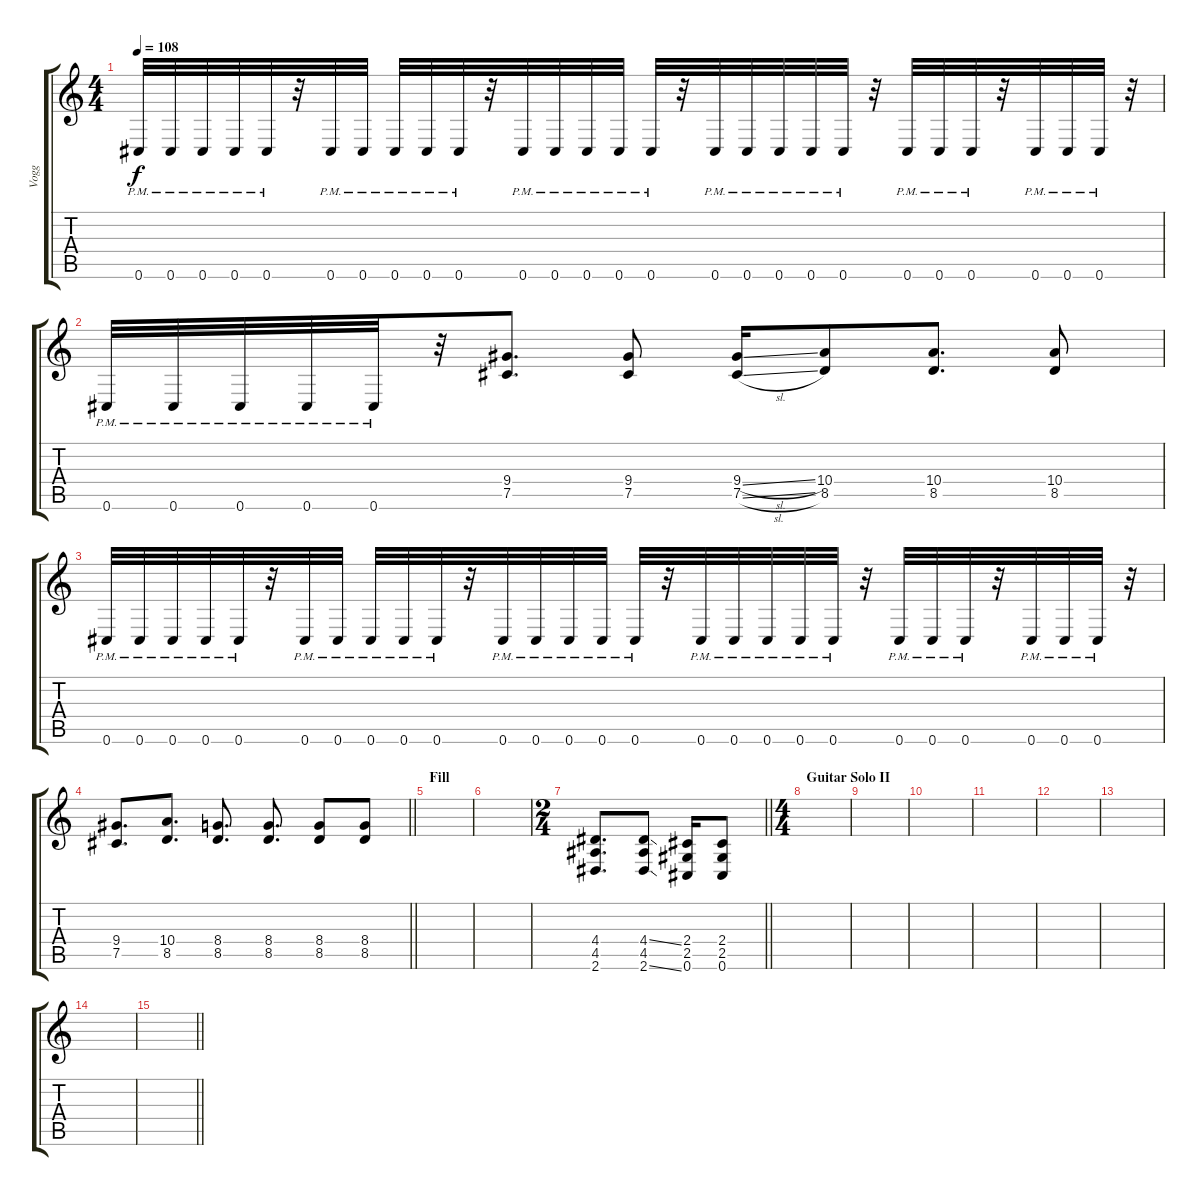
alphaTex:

\track ("Vogg" "Vogg") {instrument distortionguitar}
\staff {score tabs}
\tuning (Db4 Ab3 E3 B2 Gb2 Db2) {hide}
\ts (4 4)
\tempo 108
\clef g2
\ks c
0.6{pm}.32{dy f} 0.6{pm}.32 0.6{pm}.32 0.6{pm}.32 0.6{pm}.32 r.32 0.6{pm}.32 0.6{pm}.32 0.6{pm}.32 0.6{pm}.32 0.6{pm}.32 r.32 0.6{pm}.32 0.6{pm}.32 0.6{pm}.32 0.6{pm}.32 0.6{pm}.32 r.32 0.6{pm}.32 0.6{pm}.32 0.6{pm}.32 0.6{pm}.32 0.6{pm}.32 r.32 0.6{pm}.32 0.6{pm}.32 0.6{pm}.32 r.32 0.6{pm}.32 0.6{pm}.32 0.6{pm}.32 r.32 |
0.6{pm}.32 0.6{pm}.32 0.6{pm}.32 0.6{pm}.32 0.6{pm}.32 r.32 (9.4 7.5).8{d} (9.4 7.5).8 (9.4{sl} 7.5{sl}).16 (10.4 8.5).8 (10.4 8.5).8{d} (10.4 8.5).8 |
0.6{pm}.32 0.6{pm}.32 0.6{pm}.32 0.6{pm}.32 0.6{pm}.32 r.32 0.6{pm}.32 0.6{pm}.32 0.6{pm}.32 0.6{pm}.32 0.6{pm}.32 r.32 0.6{pm}.32 0.6{pm}.32 0.6{pm}.32 0.6{pm}.32 0.6{pm}.32 r.32 0.6{pm}.32 0.6{pm}.32 0.6{pm}.32 0.6{pm}.32 0.6{pm}.32 r.32 0.6{pm}.32 0.6{pm}.32 0.6{pm}.32 r.32 0.6{pm}.32 0.6{pm}.32 0.6{pm}.32 r.32 |
\barLineRight lightlight
(9.4 7.5).8{d} (10.4 8.5).8{d} (8.4 8.5).8{d} (8.4 8.5).8{d} (8.4 8.5).8 (8.4 8.5).8 |
\section ("" "Fill")
|
|
\ts (2 4)
\barLineRight lightlight
(4.4 4.5 2.6).8{d} (4.4{ss} 4.5 2.6{ss}).8 (2.4 2.5 0.6).16 (2.4 2.5 0.6).8 |
\ts (4 4)
\section ("" "Guitar Solo II")
|
|
|
|
|
|
|
\barLineRight lightlight
